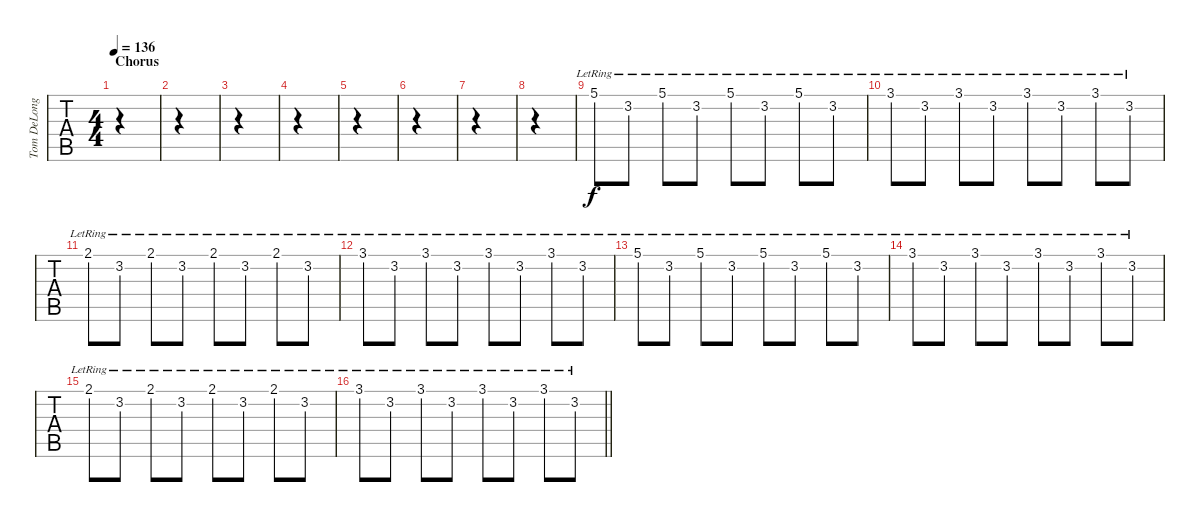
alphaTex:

\track ("Tom DeLonge - Guitar One" "Tom DeLong") {instrument electricguitarclean}
\staff {tabs}
\tuning (D4 A3 F3 C3 G2 D2) {hide}
\ts (4 4)
\section ("" "Chorus")
\tempo 136
\clef g2
\ks c
|
|
|
|
|
|
|
|
5.1{lr}.8{volume 3} 3.2{lr}.8 5.1{lr}.8 3.2{lr}.8 5.1{lr}.8 3.2{lr}.8 5.1{lr}.8 3.2{lr}.8 |
3.1{lr}.8 3.2{lr}.8 3.1{lr}.8 3.2{lr}.8 3.1{lr}.8 3.2{lr}.8 3.1{lr}.8 3.2{lr}.8 |
2.1{lr}.8 3.2{lr}.8 2.1{lr}.8 3.2{lr}.8 2.1{lr}.8 3.2{lr}.8 2.1{lr}.8 3.2{lr}.8 |
3.1{lr}.8 3.2{lr}.8 3.1{lr}.8 3.2{lr}.8 3.1{lr}.8 3.2{lr}.8 3.1{lr}.8 3.2{lr}.8 |
5.1{lr}.8 3.2{lr}.8 5.1{lr}.8 3.2{lr}.8 5.1{lr}.8 3.2{lr}.8 5.1{lr}.8 3.2{lr}.8 |
3.1{lr}.8 3.2{lr}.8 3.1{lr}.8 3.2{lr}.8 3.1{lr}.8 3.2{lr}.8 3.1{lr}.8 3.2{lr}.8 |
2.1{lr}.8 3.2{lr}.8 2.1{lr}.8 3.2{lr}.8 2.1{lr}.8 3.2{lr}.8 2.1{lr}.8 3.2{lr}.8 |
\barLineRight lightlight
3.1{lr}.8 3.2{lr}.8 3.1{lr}.8 3.2{lr}.8 3.1{lr}.8 3.2{lr}.8 3.1{lr}.8 3.2{lr}.8
